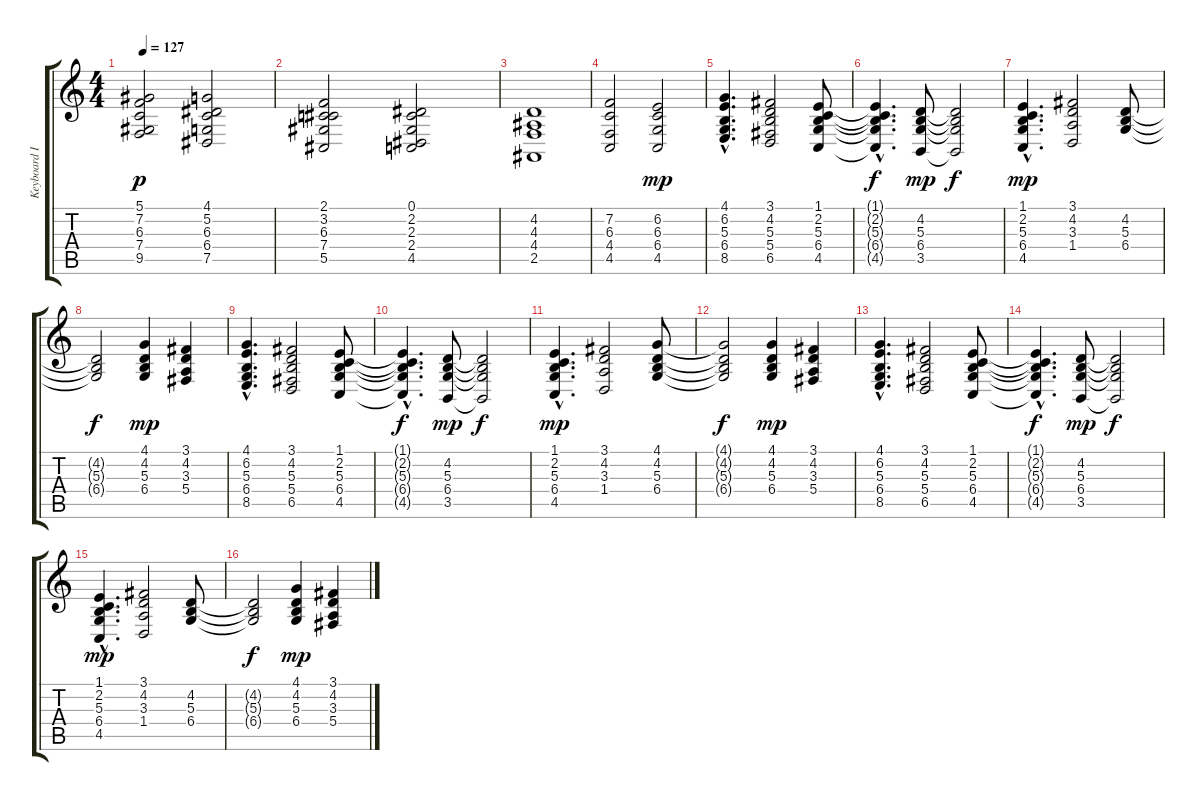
\track ("Keyboard IV" "Keyboard I") {instrument pad5bowed}
\staff {score tabs}
\tuning (Eb4 Bb3 Gb3 Db3 Ab2 Eb2) {hide}
\ts (4 4)
\tempo 127
\clef g2
\ks c
(5.1 7.2 6.3 7.4 9.5).2{dy p} (4.1 5.2 6.3 6.4 7.5).2 |
(2.1 3.2 6.3 7.4 5.5).2 (0.1 2.2 2.3 2.4 4.5).2 |
(4.2 4.3 4.4 2.5).1 |
(7.2 6.3 4.4 4.5).2 (6.2 6.3 6.4 4.5).2{dy mp} |
(4.1{hac} 6.2{hac} 5.3{hac} 6.4{hac} 8.5{hac}).4{d} (3.1 4.2 5.3 5.4 6.5).2 (1.1 2.2 5.3 6.4 4.5).8 |
(1.1{hac t} 2.2{hac t} 5.3{hac t} 6.4{t} 4.5{hac t}).4{d dy f} (4.2 5.3 6.4 3.5).8{dy mp} (4.2{t} 5.3{t} 6.4{t} 3.5{t}).2{dy f} |
(1.1{hac} 2.2{hac} 5.3{hac} 6.4{hac} 4.5{hac}).4{d dy mp} (3.1 4.2 3.3 1.4).2 (4.2 5.3 6.4).8 |
(4.2{t} 5.3{t} 6.4{t}).2{dy f} (4.1 4.2 5.3 6.4).4{dy mp} (3.1 4.2 3.3 5.4).4 |
(4.1{hac} 6.2{hac} 5.3{hac} 6.4{hac} 8.5{hac}).4{d} (3.1 4.2 5.3 5.4 6.5).2 (1.1 2.2 5.3 6.4 4.5).8 |
(1.1{hac t} 2.2{hac t} 5.3{hac t} 6.4{t} 4.5{hac t}).4{d dy f} (4.2 5.3 6.4 3.5).8{dy mp} (4.2{t} 5.3{t} 6.4{t} 3.5{t}).2{dy f} |
(1.1{hac} 2.2{hac} 5.3{hac} 6.4{hac} 4.5{hac}).4{d dy mp} (3.1 4.2 3.3 1.4).2 (4.1 4.2 5.3 6.4).8 |
(4.1{t} 4.2{t} 5.3{t} 6.4{t}).2{dy f} (4.1 4.2 5.3 6.4).4{dy mp} (3.1 4.2 3.3 5.4).4 |
(4.1{hac} 6.2{hac} 5.3{hac} 6.4{hac} 8.5{hac}).4{d} (3.1 4.2 5.3 5.4 6.5).2 (1.1 2.2 5.3 6.4 4.5).8 |
(1.1{hac t} 2.2{hac t} 5.3{hac t} 6.4{t} 4.5{hac t}).4{d dy f} (4.2 5.3 6.4 3.5).8{dy mp} (4.2{t} 5.3{t} 6.4{t} 3.5{t}).2{dy f} |
(1.1{hac} 2.2{hac} 5.3{hac} 6.4{hac} 4.5{hac}).4{d dy mp} (3.1 4.2 3.3 1.4).2 (4.2 5.3 6.4).8 |
(4.2{t} 5.3{t} 6.4{t}).2{dy f} (4.1 4.2 5.3 6.4).4{dy mp} (3.1 4.2 3.3 5.4).4
